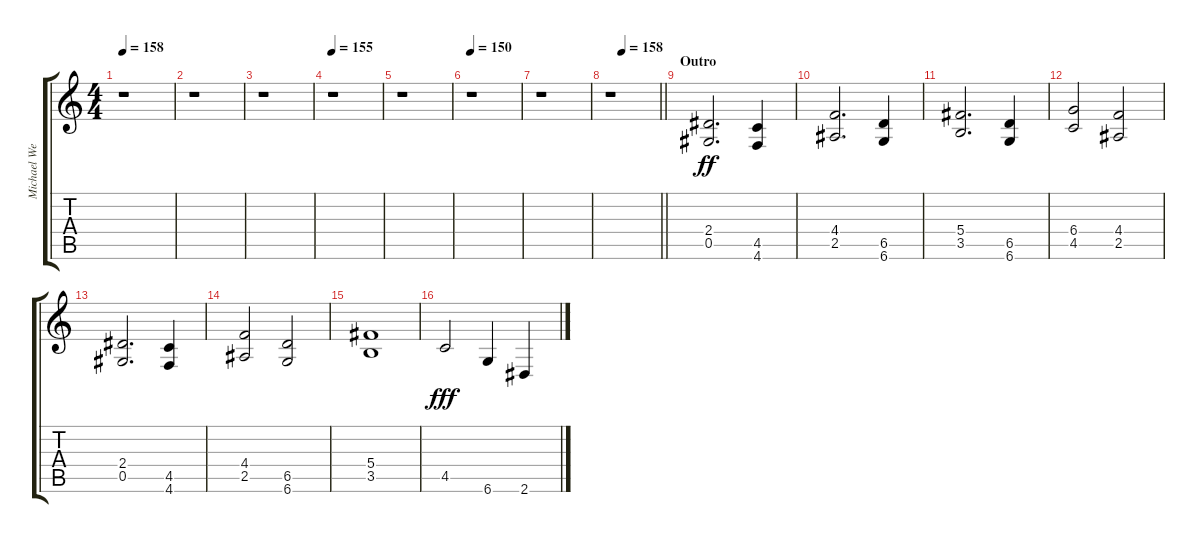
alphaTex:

\track ("Michael Weikath" "Michael We") {instrument distortionguitar}
\staff {score tabs}
\tuning (Eb4 Bb3 Gb3 Db3 Ab2 Db2) {hide}
\ts (4 4)
\tempo 158
\clef g2
\ks c
r.1{dy f} |
r.1 |
r.1 |
\tempo 155
r.1 |
r.1 |
\tempo 150
r.1 |
r.1 |
\tempo (158 0.25)
\barLineRight lightlight
r.1 |
\section ("" "Outro")
(2.4 0.5).2{d dy ff volume 12 instrument distortionguitar} (4.5 4.6).4 |
(4.4 2.5).2{d} (6.5 6.6).4 |
(5.4 3.5).2{d} (6.5 6.6).4 |
(6.4 4.5).2 (4.4 2.5).2 |
(2.4 0.5).2{d} (4.5 4.6).4 |
(4.4 2.5).2 (6.5 6.6).2 |
(5.4 3.5).1 |
4.5.2{dy fff} 6.6.4 2.6.4
